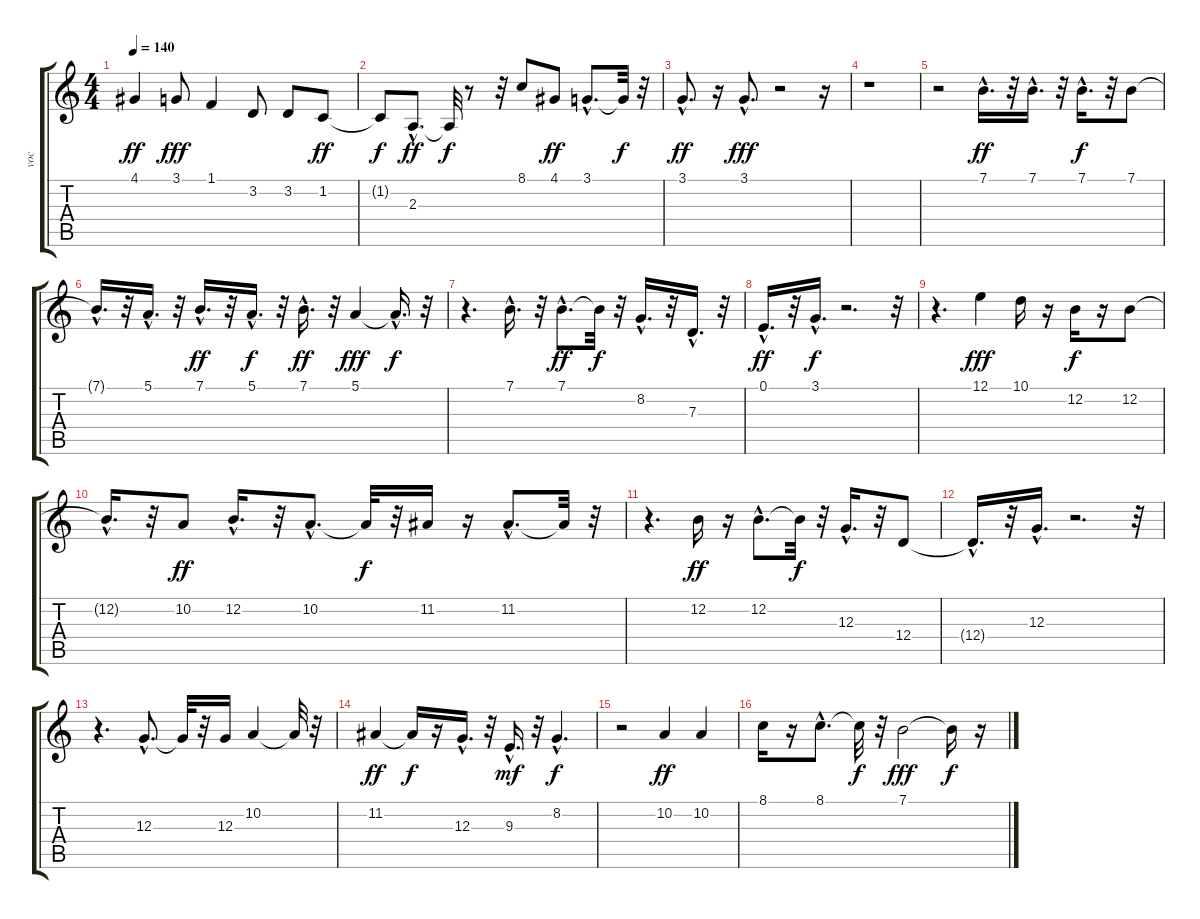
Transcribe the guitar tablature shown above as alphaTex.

\track ("voc" "voc") {instrument lead6voice}
\staff {score tabs}
\tuning (E4 B3 G3 D3 A2 E2) {hide}
\ts (4 4)
\tempo 140
\clef g2
\ks c
4.1.4{dy ff} 3.1.8{dy fff} 1.1.4 3.2.8 3.2.8 1.2.8{dy ff} |
1.2{t}.8{dy f} 2.3{hac}.8{d dy ff} 2.3{t}.32{dy f} r.8 r.32 8.1.8 4.1.8{dy ff} 3.1{hac}.8{d} 3.1{t}.32{dy f} r.32 |
3.1{hac}.8{d dy ff} r.16 3.1{hac}.8{d dy fff} r.2 r.16 |
r.1 |
r.2 7.1{hac}.16{d dy ff} r.32 7.1{hac}.16{d} r.32 7.1{hac}.16{d dy f} r.32 7.1.8 |
7.1{hac t}.16{d} r.32 5.1{hac}.16{d} r.32 7.1{hac}.16{d dy ff} r.32 5.1{hac}.16{d dy f} r.32 7.1{hac}.16{d dy ff} r.32 5.1.4{dy fff} 5.1{hac t}.16{d dy f} r.32 |
r.4{d} 7.1{hac}.16{d} r.32 7.1{hac}.8{d dy ff} 7.1{t}.32{dy f} r.32 8.2{hac}.16{d} r.32 7.3{hac}.16{d} r.32 |
0.1{hac}.16{d dy ff} r.32 3.1{hac}.16{d dy f} r.2{d} r.32 |
r.4{d} 12.1.4{dy fff} 10.1.16 r.16 12.2.16{dy f} r.16 12.2.8 |
12.2{hac t}.16{d} r.32 10.2.8{dy ff} 12.2{hac}.16{d} r.32 10.2{hac}.8{d} 10.2{t}.32{dy f} r.32 11.2.16 r.16 11.2{hac}.8{d} 11.2{t}.32 r.32 |
r.4{d} 12.2.16{dy ff} r.16 12.2{hac}.8{d} 12.2{t}.32{dy f} r.32 12.3{hac}.16{d} r.32 12.4.8 |
12.4{hac t}.16{d} r.32 12.3{hac}.16{d} r.2{d} r.32 |
r.4{d} 12.3{hac}.8{d} 12.3{t}.32 r.32 12.3.16 10.2.4 10.2{t}.32 r.32 |
11.2.4{dy ff} 11.2{t}.16{dy f} r.16 12.3{hac}.16{d} r.32 9.3{hac}.16{d dy mf} r.32 8.2{hac}.4{d dy f} |
r.2 10.2.4{dy ff} 10.2.4 |
8.1.16 r.16 8.1{hac}.8{d} 8.1{t}.32{dy f} r.32 7.1.2{dy fff} 7.1{t}.16{dy f} r.16
